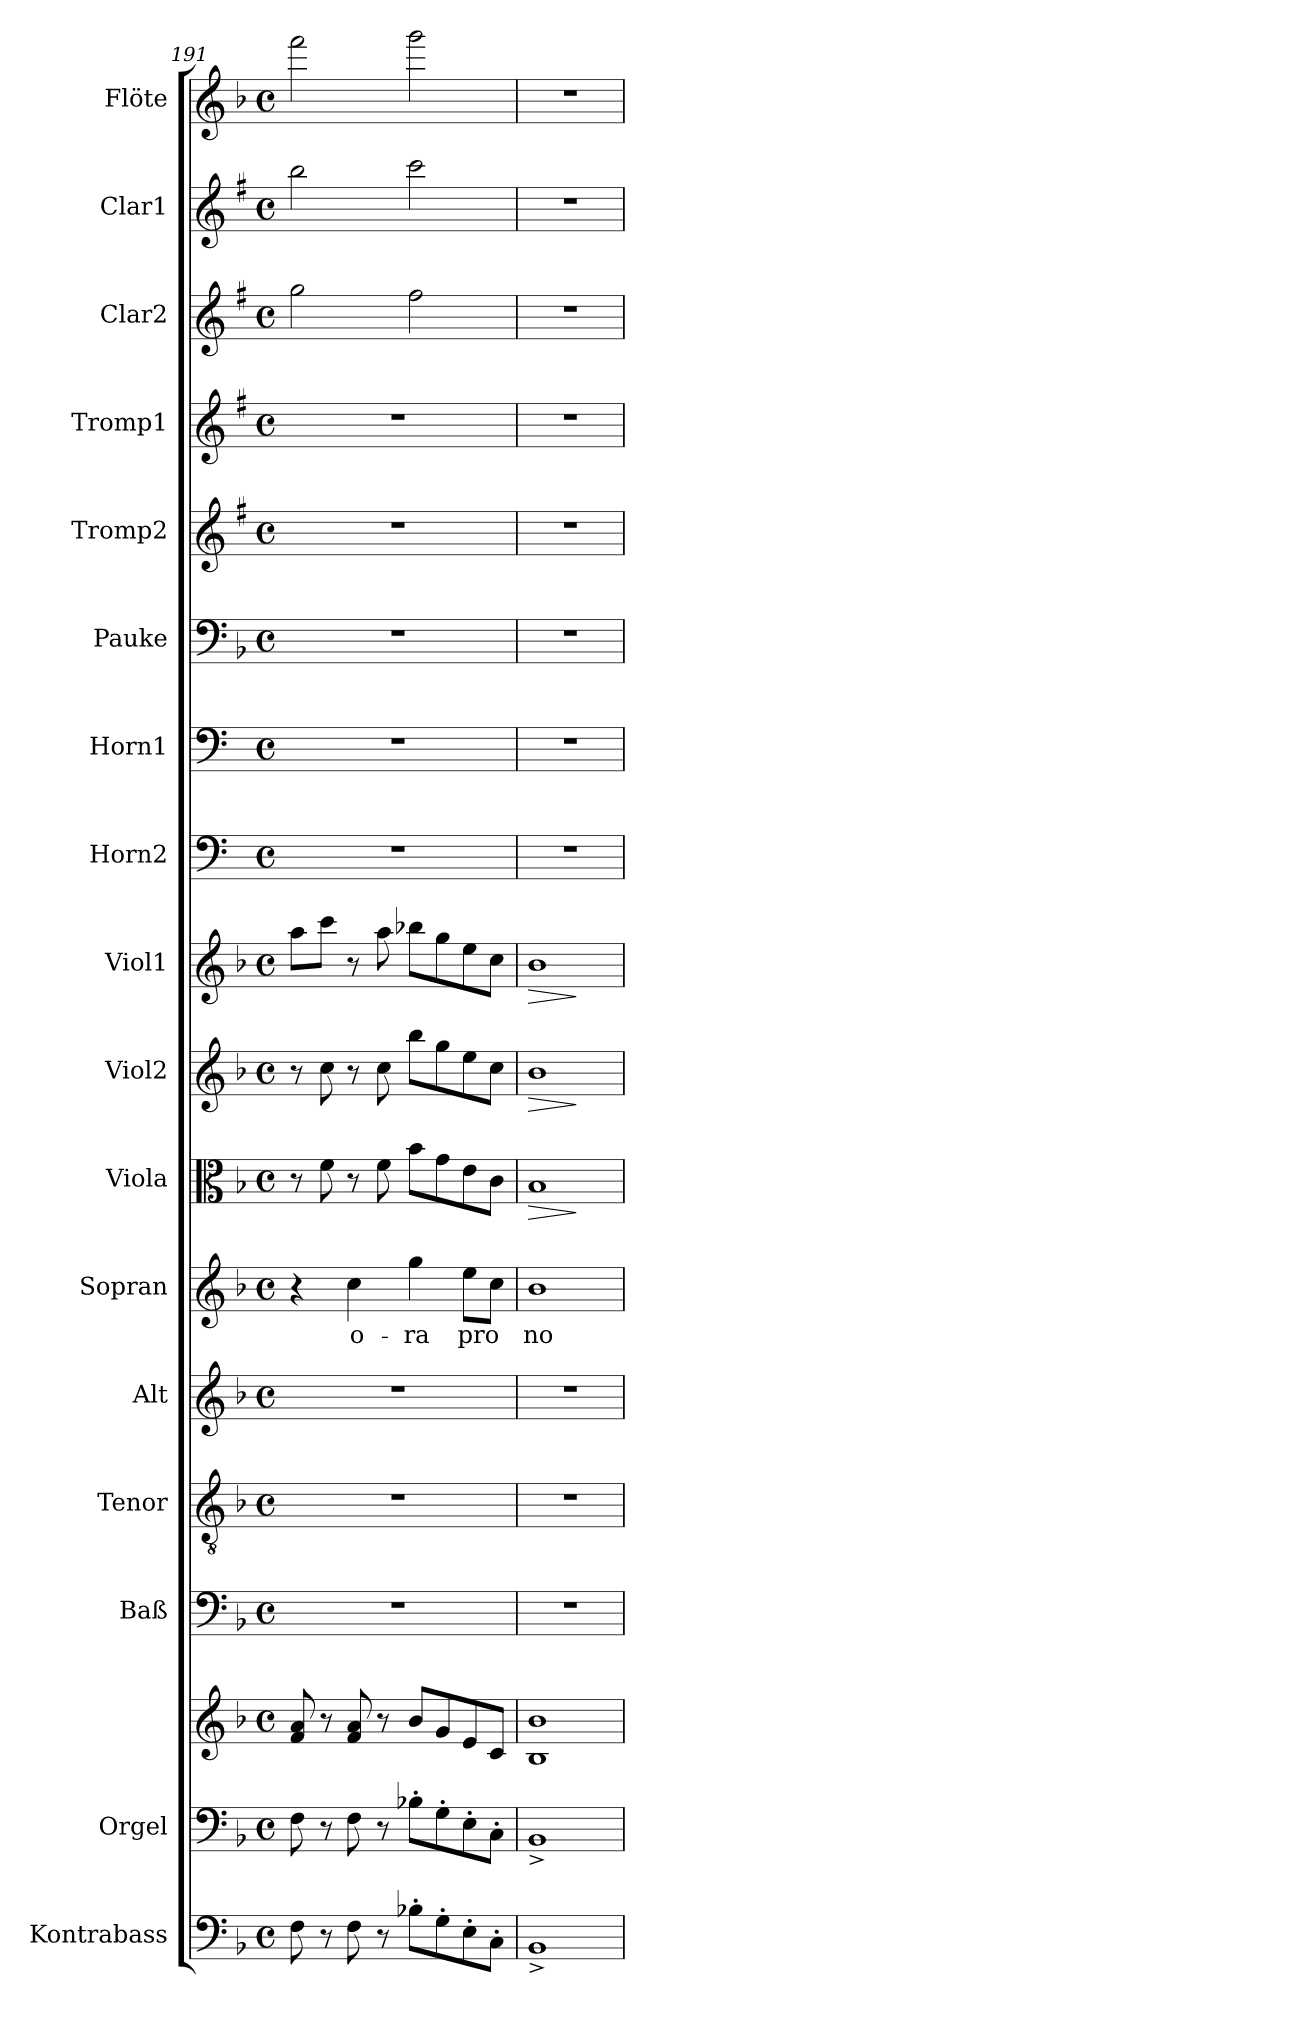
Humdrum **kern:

**kern	**kern	**kern	**kern	**kern	**kern	**kern	**text	**kern	**dynam	**kern	**dynam	**kern	**dynam	**kern	**kern	**kern	**kern	**kern	**kern	**kern	**kern
*part17	*part16	*part16	*part15	*part14	*part13	*part12	*part12	*part11	*part11	*part10	*part10	*part9	*part9	*part8	*part7	*part6	*part5	*part4	*part3	*part2	*part1
*staff18	*staff17	*staff16	*staff15	*staff14	*staff13	*staff12	*staff12	*staff11	*staff11	*staff10	*staff10	*staff9	*staff9	*staff8	*staff7	*staff6	*staff5	*staff4	*staff3	*staff2	*staff1
*I"Kontrabass	*I"Orgel	*	*I"Baß	*I"Tenor	*I"Alt	*I"Sopran	*	*I"Viola	*	*I"Viol2	*	*I"Viol1	*	*I"Horn2	*I"Horn1	*I"Pauke	*I"Tromp2	*I"Tromp1	*I"Clar2	*I"Clar1	*I"Flöte
*I'Kb	*	*	*I'B	*I'T	*I'A	*I'S	*	*I'Vla	*	*I'Vl2	*	*I'Vl1	*	*I'Hr2	*I'Hr1	*I'Pk	*I'Tr2	*I'Tr1	*I'Cl2	*I'Cl1	*I'Fl
*clefF4	*clefF4	*clefG2	*clefF4	*clefGv2	*clefG2	*clefG2	*	*clefC3	*	*clefG2	*	*clefG2	*	*clefF4	*clefF4	*clefF4	*clefG2	*clefG2	*clefG2	*clefG2	*clefG2
*ITrd7c12	*	*	*	*	*	*	*	*	*	*	*	*	*	*ITrd4c7	*ITrd4c7	*	*ITrd1c2	*ITrd1c2	*ITrd1c2	*ITrd1c2	*
*k[b-]	*k[b-]	*k[b-]	*k[b-]	*k[b-]	*k[b-]	*k[b-]	*	*k[b-]	*	*k[b-]	*	*k[b-]	*	*k[b-]	*k[b-]	*k[b-]	*k[b-]	*k[b-]	*k[b-]	*k[b-]	*k[b-]
*F:	*F:	*F:	*F:	*F:	*F:	*F:	*	*F:	*	*F:	*	*F:	*	*F:	*F:	*F:	*F:	*F:	*F:	*F:	*F:
*M4/4	*M4/4	*M4/4	*M4/4	*M4/4	*M4/4	*M4/4	*	*M4/4	*	*M4/4	*	*M4/4	*	*M4/4	*M4/4	*M4/4	*M4/4	*M4/4	*M4/4	*M4/4	*M4/4
*met(c)	*met(c)	*met(c)	*met(c)	*met(c)	*met(c)	*met(c)	*	*met(c)	*	*met(c)	*	*met(c)	*	*met(c)	*met(c)	*met(c)	*met(c)	*met(c)	*met(c)	*met(c)	*met(c)
=191	=191	=191	=191	=191	=191	=191	=191	=191	=191	=191	=191	=191	=191	=191	=191	=191	=191	=191	=191	=191	=191
8FF\	8F\	8f/ 8a/	1r	1r	1r	4r	.	8r	.	8r	.	8aa\L	.	1r	1r	1r	1r	1r	2ff\	2aa\	2fff\
8r	8r	8r	.	.	.	.	.	8f\	.	8cc\	.	8ccc\J	.	.	.	.	.	.	.	.	.
!	!	!	!	!	!	!	!LO:LY:b	!	!	!	!	!	!	!	!	!	!	!	!	!	!
8FF\	8F\	8f/ 8a/	.	.	.	4cc\	o-	8r	.	8r	.	8r	.	.	.	.	.	.	.	.	.
8r	8r	8r	.	.	.	.	.	8f\	.	8cc\	.	8aa\	.	.	.	.	.	.	.	.	.
!	!	!	!	!	!	!	!LO:LY:b	!	!	!	!	!	!	!	!	!	!	!	!	!	!
8BB-X'>\L	8B-X'>\L	8b-/L	.	.	.	4gg\	-ra	8b-\L	.	8bb-\L	.	8bb-X\L	.	.	.	.	.	.	2ee\	2bb-\	2ggg\
8GG'>\	8G'>\	8g/	.	.	.	.	.	8g\	.	8gg\	.	8gg\	.	.	.	.	.	.	.	.	.
!	!	!	!	!	!	!	!LO:LY:b	!	!	!	!	!	!	!	!	!	!	!	!	!	!
8EE'>\	8E'>\	8e/	.	.	.	8ee\L	pro	8e\	.	8ee\	.	8ee\	.	.	.	.	.	.	.	.	.
8CC'>\J	8C'>\J	8c/J	.	.	.	8cc\J	.	8c\J	.	8cc\J	.	8cc\J	.	.	.	.	.	.	.	.	.
!!LO:PB:g=z
=192	=192	=192	=192	=192	=192	=192	=192	=192	=192	=192	=192	=192	=192	=192	=192	=192	=192	=192	=192	=192	=192
!	!	!	!	!	!	!	!LO:LY:b	!	!LO:HP:b	!	!LO:HP:b	!	!LO:HP:b	!	!	!	!	!	!	!	!
1BBB-^<	1BB-^<	1B- 1b-	1r	1r	1r	1b-	no-	1B-	>	1b-	>	1b-	>	1r	1r	1r	1r	1r	1r	1r	1r
.	.	.	.	.	.	.	.	.	]	.	]	.	]	.	.	.	.	.	.	.	.
=	=	=	=	=	=	=	=	=	=	=	=	=	=	=	=	=	=	=	=	=	=
*-	*-	*-	*-	*-	*-	*-	*-	*-	*-	*-	*-	*-	*-	*-	*-	*-	*-	*-	*-	*-	*-
